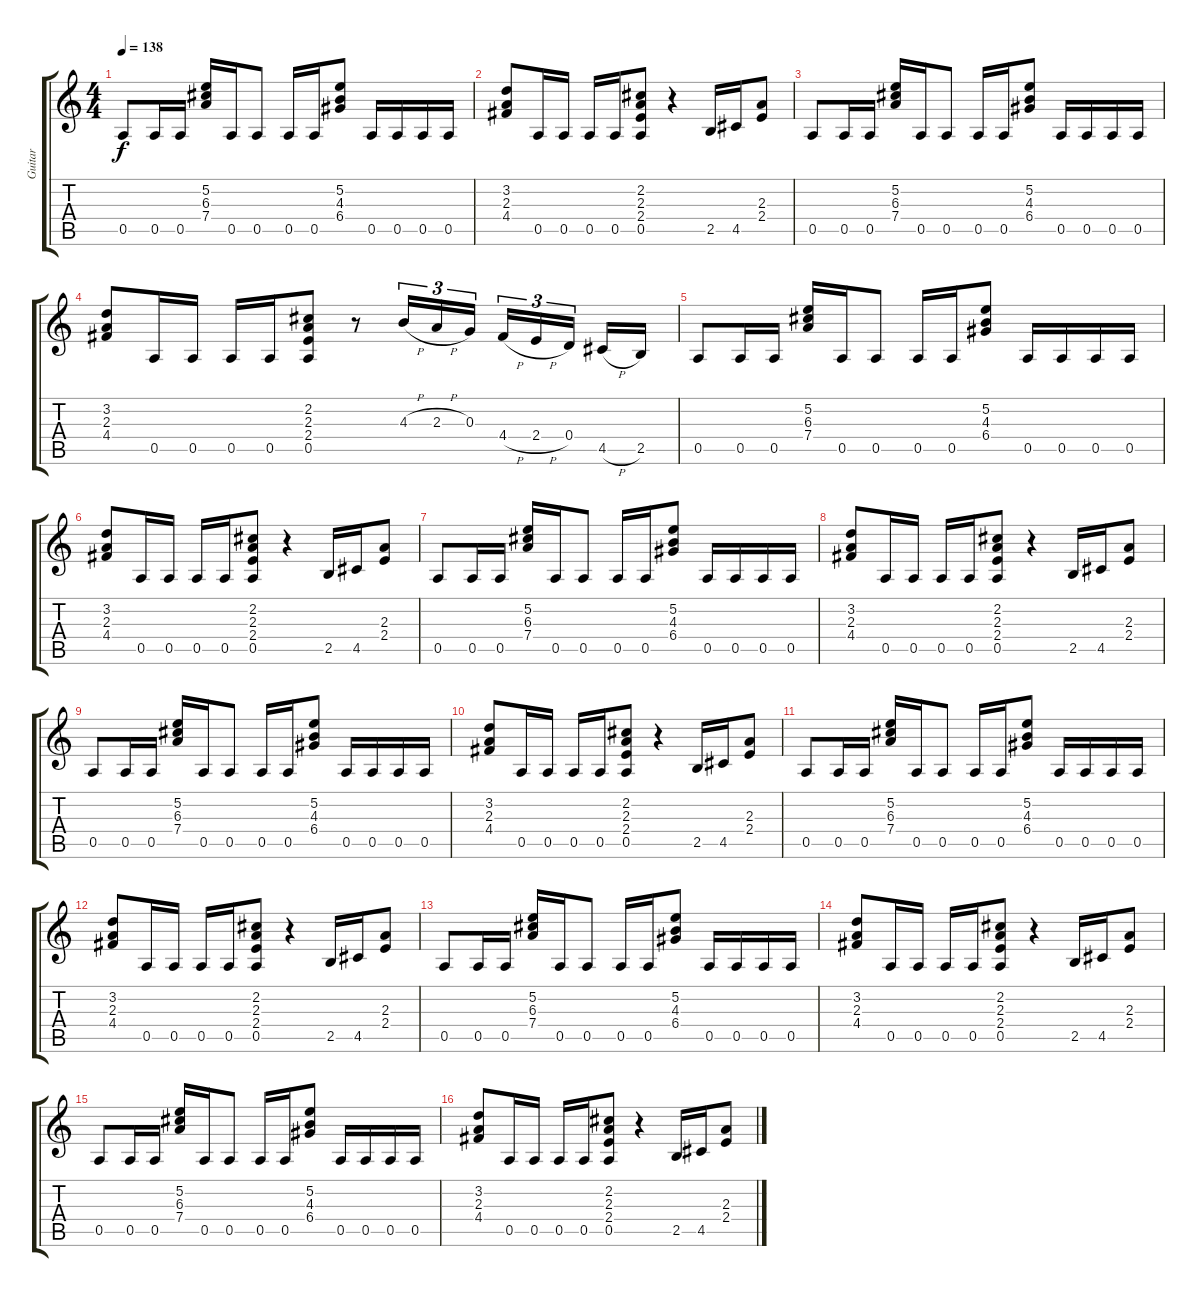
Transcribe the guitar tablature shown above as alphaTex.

\track ("Guitar" "Guitar") {instrument distortionguitar}
\staff {score tabs}
\tuning (E4 B3 G3 D3 A2 E2) {hide}
\ts (4 4)
\tempo 138
\clef g2
\ks c
0.5.8{dy f} 0.5.16 0.5.16 (5.2 6.3 7.4).16 0.5.16 0.5.8 0.5.16 0.5.16 (5.2 4.3 6.4).8 0.5.16 0.5.16 0.5.16 0.5.16 |
(3.2 2.3 4.4).8 0.5.16 0.5.16 0.5.16 0.5.16 (2.2 2.3 2.4 0.5).8 r.4 2.5.16 4.5.16 (2.3 2.4).8 |
0.5.8 0.5.16 0.5.16 (5.2 6.3 7.4).16 0.5.16 0.5.8 0.5.16 0.5.16 (5.2 4.3 6.4).8 0.5.16 0.5.16 0.5.16 0.5.16 |
(3.2 2.3 4.4).8 0.5.16 0.5.16 0.5.16 0.5.16 (2.2 2.3 2.4 0.5).8 r.8 4.3{h}.16{tu (3 2)} 2.3{h}.16{tu (3 2)} 0.3.16{tu (3 2)} 4.4{h}.16{tu (3 2)} 2.4{h}.16{tu (3 2)} 0.4.16{tu (3 2)} 4.5{h}.16 2.5.16 |
0.5.8 0.5.16 0.5.16 (5.2 6.3 7.4).16 0.5.16 0.5.8 0.5.16 0.5.16 (5.2 4.3 6.4).8 0.5.16 0.5.16 0.5.16 0.5.16 |
(3.2 2.3 4.4).8 0.5.16 0.5.16 0.5.16 0.5.16 (2.2 2.3 2.4 0.5).8 r.4 2.5.16 4.5.16 (2.3 2.4).8 |
0.5.8 0.5.16 0.5.16 (5.2 6.3 7.4).16 0.5.16 0.5.8 0.5.16 0.5.16 (5.2 4.3 6.4).8 0.5.16 0.5.16 0.5.16 0.5.16 |
(3.2 2.3 4.4).8 0.5.16 0.5.16 0.5.16 0.5.16 (2.2 2.3 2.4 0.5).8 r.4 2.5.16 4.5.16 (2.3 2.4).8 |
0.5.8 0.5.16 0.5.16 (5.2 6.3 7.4).16 0.5.16 0.5.8 0.5.16 0.5.16 (5.2 4.3 6.4).8 0.5.16 0.5.16 0.5.16 0.5.16 |
(3.2 2.3 4.4).8 0.5.16 0.5.16 0.5.16 0.5.16 (2.2 2.3 2.4 0.5).8 r.4 2.5.16 4.5.16 (2.3 2.4).8 |
0.5.8 0.5.16 0.5.16 (5.2 6.3 7.4).16 0.5.16 0.5.8 0.5.16 0.5.16 (5.2 4.3 6.4).8 0.5.16 0.5.16 0.5.16 0.5.16 |
(3.2 2.3 4.4).8 0.5.16 0.5.16 0.5.16 0.5.16 (2.2 2.3 2.4 0.5).8 r.4 2.5.16 4.5.16 (2.3 2.4).8 |
0.5.8 0.5.16 0.5.16 (5.2 6.3 7.4).16 0.5.16 0.5.8 0.5.16 0.5.16 (5.2 4.3 6.4).8 0.5.16 0.5.16 0.5.16 0.5.16 |
(3.2 2.3 4.4).8 0.5.16 0.5.16 0.5.16 0.5.16 (2.2 2.3 2.4 0.5).8 r.4 2.5.16 4.5.16 (2.3 2.4).8 |
0.5.8 0.5.16 0.5.16 (5.2 6.3 7.4).16 0.5.16 0.5.8 0.5.16 0.5.16 (5.2 4.3 6.4).8 0.5.16 0.5.16 0.5.16 0.5.16 |
(3.2 2.3 4.4).8 0.5.16 0.5.16 0.5.16 0.5.16 (2.2 2.3 2.4 0.5).8 r.4 2.5.16 4.5.16 (2.3 2.4).8
